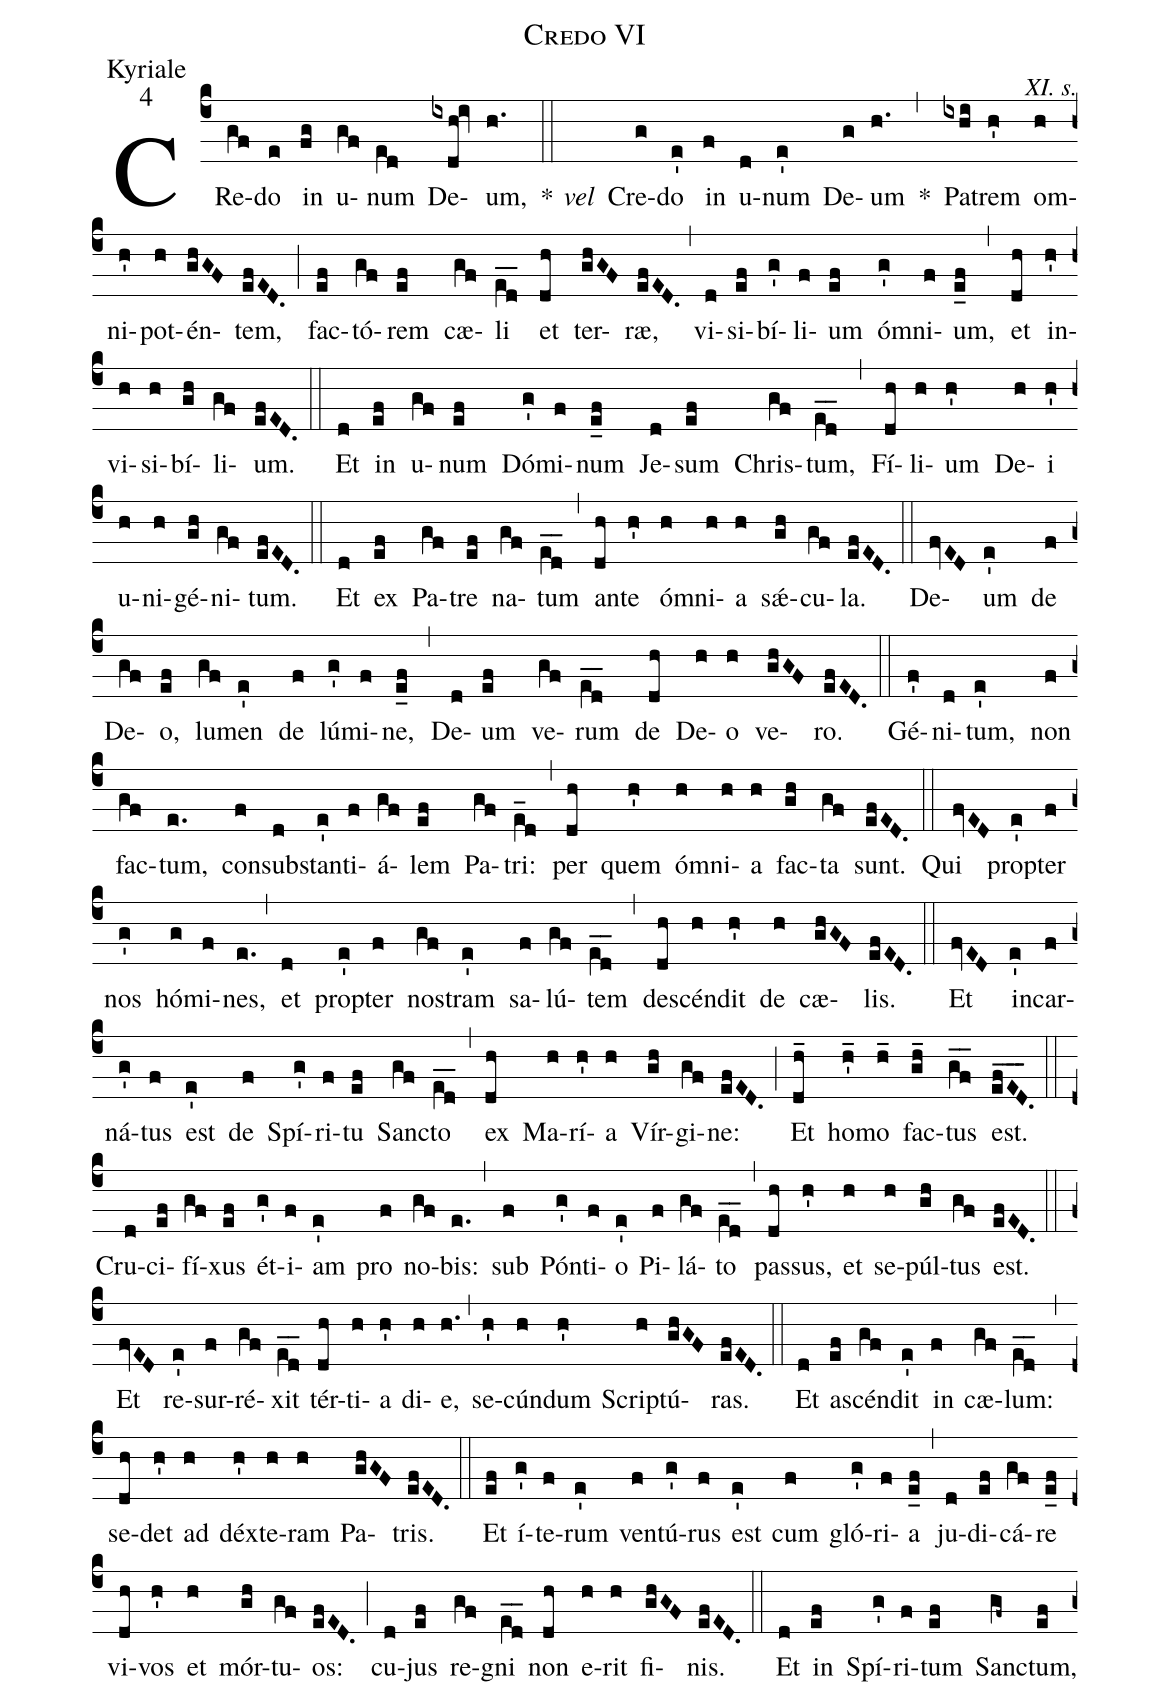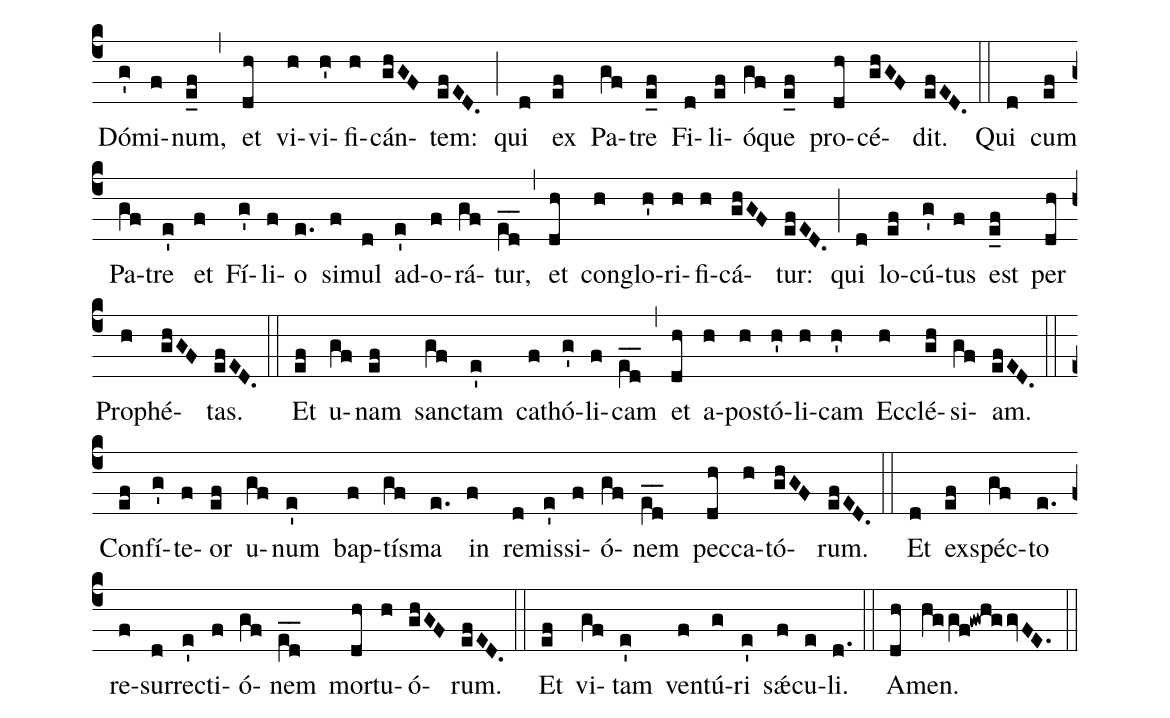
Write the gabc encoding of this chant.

name:Credo VI;
office-part:Kyriale;
mode:4;
commentary:XI. s.;
%%
(c4) CRe(gf)do(e) in(fg) u(gf)num(e[ll:1]d) De(ixdh!iv)um,(h.) *(::)
<i>ve{l}</i>() Cre(g)do(e') in(f) u(d)num(e') De(g)um(h.) *(,)
Pa(ixhi)trem(h') om(h)ni(h')pot(h)én(ghGF)tem,(efED.) (;) fac(ef)tó(gf)rem(ef) cæ(gf)li(e_[ll:1]d_) et(dh) ter(ghGF)ræ,(efED.) (,) vi(d)si(ef)bí(g')li(f)um(ef) óm(g')ni(f)um,(e_f) (,) et(dh) in(h')vi(h)si(h)bí(gh)li(gf)um.(efED.) (::)
Et(d) in(ef) u(gf)num(ef) Dó(g')mi(f)num(e_f) Je(d)sum(ef) Chris(gf)tum,(e_[ll:1]d_) (,) Fí(dh)li(h)um(h') De(h)i(h') u(h)ni(h)gé(gh)ni(gf)tum.(efED.) (::)
Et(d) ex(ef) Pa(gf)tre(ef) na(gf)tum(e_[ll:1]d_) (,) an(dh)te(h') óm(h)ni(h)a(h) sǽ(gh)cu(gf)la.(efED.) (::)
De(fvED)um(e') de(f) De(gf)o,(ef) lu(gf)men(e') de(f) lú(g')mi(f)ne,(e_f) (,) De(d)um(ef) ve(gf)rum(e_[ll:1]d_) de(dh) De(h)o(h) ve(ghGF)ro.(efED.) (::)
Gé(f')ni(d)tum,(e') non(f) fac(gf)tum,(e.) con(f)sub(d)stan(e')ti(f)á(gf)lem(ef) Pa(gf)tri:(e_[ll:1]d) (,) per(dh) quem(h') óm(h)ni(h)a(h) fac(gh)ta(gf) sunt.(efED.) (::)
Qui(fvED) prop(e')ter(f) nos(g') hó(g)mi(f)nes,(e.) (,) et(d) prop(e')ter(f) nos(gf)tram(e') sa(f)lú(gf)tem(e_[ll:1]d_) (,) de(dh)scén(h)dit(h') de(h) cæ(ghGF)lis.(efED.) (::)
Et(fvED) in(e')car(f)ná(g')tus(f) est(e') de(f) Spí(g')ri(f)tu(ef) Sanc(gf)to(e_[ll:1]d_) (,) ex(dh) Ma(h)rí(h')a(h) Vír(gh)gi(gf)ne:(efED.) (;) Et(dh_) ho(h'_)mo(h_) fac(gh_)tus(gf__) est.(efE__D._3) (::)
Cru(d)ci(ef)fí(gf)xus(ef) ét(g')i(f)am(e') pro(f) no(gf)bis:(e.) (,) sub(f) Pón(g')ti(f)o(e') Pi(f)lá(gf)to(e_[ll:1]d_) (,) pas(dh)sus,(h') et(h) se(h)púl(gh)tus(gf) est.(efED.) (::)
Et(fvED) re(e')sur(f)ré(gf)xit(e_[ll:1]d_) tér(dh)ti(h)a(h') di(h)e,(h.) (,) se(h')cún(h)dum(h') Scrip(h)tú(ghGF)ras.(efED.) (::)
Et(d) a(ef)scén(gf)dit(e') in(f) cæ(gf)lum:(e_[ll:1]d_) (,) se(dh)det(h') ad(h) déx(h')te(h)ram(h) Pa(ghGF)tris.(efED.) (::)
Et(ef) í(g')te(f)rum(e') ven(f)tú(g')rus(f) est(e') cum(f) gló(g')ri(f)a(e_f) (,) ju(d)di(ef)cá(gf)re(e_f) vi(dh)vos(h') et(h) mór(gh)tu(gf)os:(efED.) (;) cu(d)jus(ef) re(gf)gni(e_[ll:1]d_) non(dh) e(h)rit(h) fi(ghGF)nis.(efED.) (::)
Et(d) in(ef) Spí(g')ri(f)tum(ef) Sanc(gf~)tum,(ef) Dó(g')mi(f)num,(e_f) (,) et(dh) vi(h)vi(h')fi(h)cán(ghGF)tem:(efED.) (;) qui(d) ex(ef) Pa(gf)tre(e_f) Fi(d)li(ef)ó(gf)que(e_f) pro(dh)cé(ghGF)dit.(efED.) (::)
Qui(d) cum(ef) Pa(gf)tre(e') et(f) Fí(g')li(f)o(e.) si(f)mul(d) ad(e')o(f)rá(gf)tur,(e_[ll:1]d_) (,) et(dh) con(h)glo(h')ri(h)fi(h)cá(ghGF)tur:(efED.) (;) qui(d) lo(ef)cú(g')tus(f) est(e_f) per(dh) Pro(h)phé(ghGF)tas.(efED.) (::)
Et(ef) u(gf)nam(ef) sanc(gf)tam(e') ca(f)thó(g')li(f)cam(e_[ll:1]d_) (,) et(dh) a(h)pos(h)tó(h')li(h)cam(h') Ec(h)clé(gh)si(gf)am.(efED.) (::)
Con(ef)fí(g')te(f)or(ef) u(gf)num(e') bap(f)tís(gf)ma(e.) in(f) re(d)mis(e')si(f)ó(gf)nem(e_[ll:1]d_) pec(dh)ca(h)tó(ghGF)rum.(efED.) (::)
Et(d) ex(ef)spéc(gf)to(e.) re(f)sur(d)rec(e')ti(f)ó(gf)nem(e_[ll:1]d_) mor(dh)tu(h)ó(ghGF)rum.(efED.) (::)
Et(ef) vi(gf)tam(e') ven(f)tú(g)ri(e') sǽ(f)cu(e)li.(d.)
(::)
A(dh)men.(hggf!gwhggvFE.) (::)
